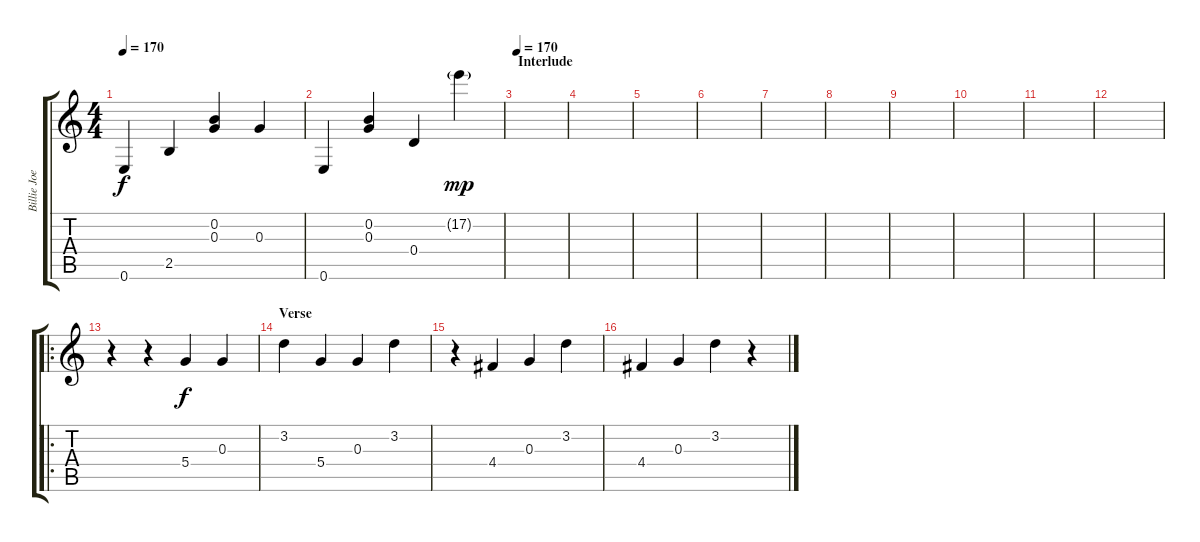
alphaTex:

\track ("Billie Joe (Guitar 2, Backup)" "Billie Joe") {instrument electricguitarclean}
\staff {score tabs}
\tuning (E4 B3 G3 D3 A2 E2) {hide}
\ts (4 4)
\tempo 170
\clef g2
\ks c
0.6.4{dy f} 2.5.4 (0.2 0.3).4 0.3.4 |
0.6.4 (0.2 0.3).4 0.4.4 17.2{g}.4{dy mp} |
\section ("" "Interlude")
\tempo 170
|
|
|
|
|
|
|
|
|
|
\ro
r.4 r.4 5.4.4{dy f} 0.3.4 |
\section ("" "Verse")
3.2.4 5.4.4 0.3.4 3.2.4 |
r.4 4.4.4 0.3.4 3.2.4 |
4.4.4 0.3.4 3.2.4 r.4
